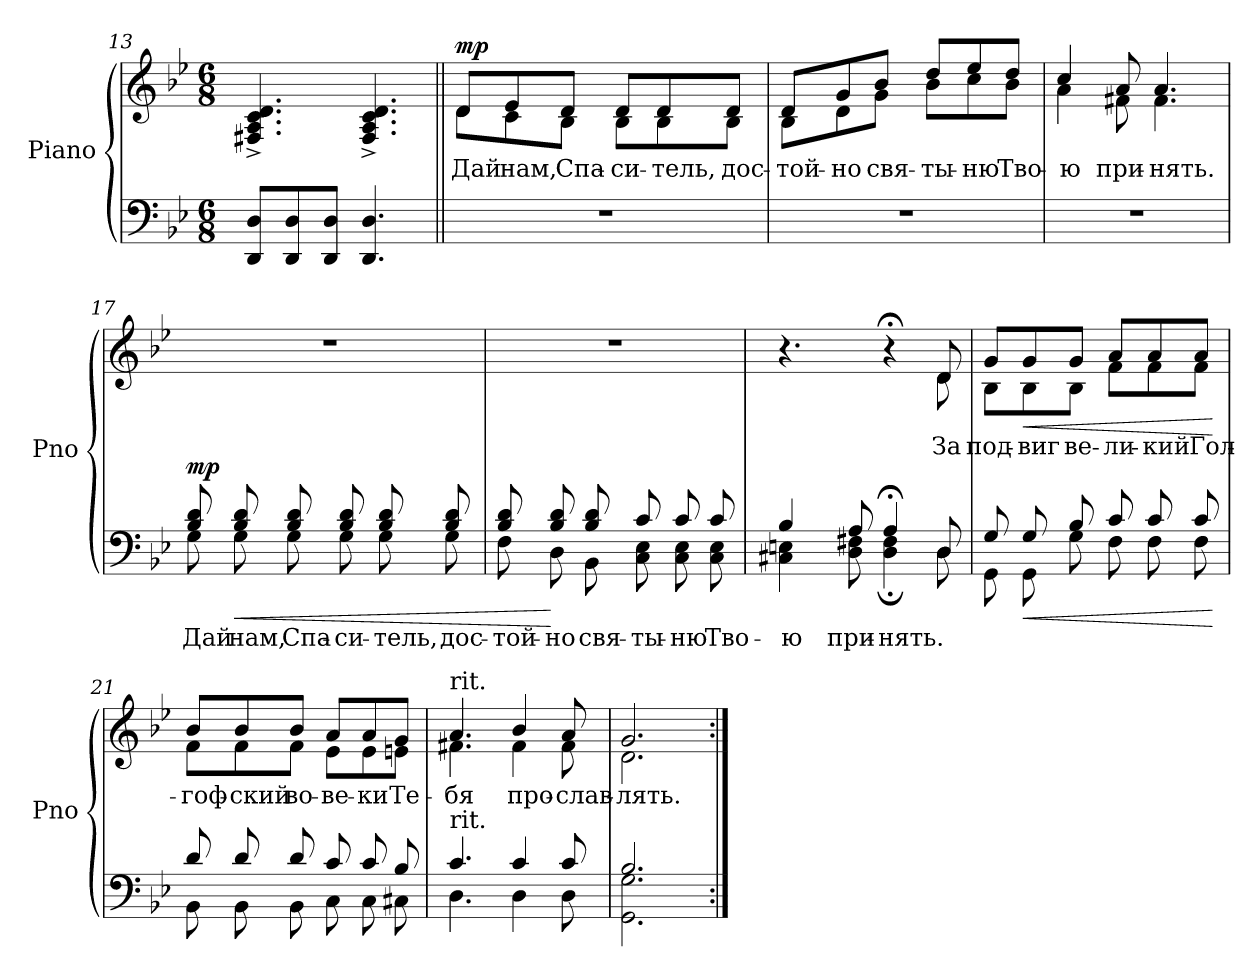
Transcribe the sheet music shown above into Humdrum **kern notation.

**kern	**text	**dynam	**kern	**text	**dynam
*part2	*part2	*part2	*part1	*part1	*part1
*staff2	*staff2	*staff2	*staff1	*staff1	*staff1
*I"Piano	*	*	*I"Piano	*	*
*I'Pno	*	*	*I'Pno	*	*
*clefF4	*	*	*clefG2	*	*
*k[b-e-]	*	*	*k[b-e-]	*	*
*M6/8	*	*	*M6/8	*	*
=13	=13	=13	=13	=13	=13
8DD/ 8D/L	.	.	4.F#X/^ 4.A/^ 4.c/^ 4.d/^	.	.
8DD/ 8D/	.	.	.	.	.
8DD/ 8D/J	.	.	.	.	.
4.DD/ 4.D/	.	.	4.F#/^ 4.A/^ 4.c/^ 4.d/^	.	.
=14||	=14||	=14||	=14||	=14||	=14||
!	!	!	!	!LO:LY:b	!LO:DY:a
*	*	*	*^	*	*
2.r	.	.	8d/L	8d\L	Дай	mp
!	!	!	!	!	!LO:LY:b	!
.	.	.	8e-/	8c\	нам,	.
!	!	!	!	!	!LO:LY:b	!
.	.	.	8d/J	8B-\J	Спа-	.
!	!	!	!	!	!LO:LY:b	!
.	.	.	8d/L	8B-\L	-си-	.
!	!	!	!	!	!LO:LY:b	!
.	.	.	8d/	8B-\	-тель,	.
!	!	!	!	!	!LO:LY:b	!
.	.	.	8d/J	8B-\J	дос-	.
=15	=15	=15	=15	=15	=15	=15
!	!	!	!	!	!LO:LY:b	!
2.r	.	.	8d/L	8B-\L	-той-	.
!	!	!	!	!	!LO:LY:b	!
.	.	.	8g/	8d\	-но	.
!	!	!	!	!	!LO:LY:b	!
.	.	.	8b-/J	8g\J	свя-	.
!	!	!	!	!	!LO:LY:b	!
.	.	.	8dd/L	8b-\L	-ты-	.
!	!	!	!	!	!LO:LY:b	!
.	.	.	8ee-/	8cc\	-ню	.
!	!	!	!	!	!LO:LY:b	!
.	.	.	8dd/J	8b-\J	Тво-	.
=16	=16	=16	=16	=16	=16	=16
!	!	!	!	!	!LO:LY:b	!
2.r	.	.	4cc/	4a\	-ю	.
!	!	!	!	!	!LO:LY:b	!
.	.	.	8a/	8f#X\	при-	.
!	!	!	!	!	!LO:LY:b	!
.	.	.	4.a/	4.f#\	-нять.	.
!!LO:LB:g=z
=17	=17	=17	=17	=17	=17	=17
!	!LO:LY:a	!LO:DY:a	!	!	!	!
*^	*	*	*v	*v	*	*
8B-/ 8d/	8G\	Дай	mp	2.r	.	.
!	!	!LO:LY:a	!LO:HP:b	!	!	!
8B-/ 8d/	8G\	нам,	<	.	.	.
!	!	!LO:LY:a	!	!	!	!
8B-/ 8d/	8G\	Спа-	.	.	.	.
!	!	!LO:LY:a	!	!	!	!
8B-/ 8d/	8G\	-си-	.	.	.	.
!	!	!LO:LY:a	!	!	!	!
8B-/ 8d/	8G\	-тель,	.	.	.	.
!	!	!LO:LY:a	!	!	!	!
8B-/ 8d/	8G\	дос-	.	.	.	.
=18	=18	=18	=18	=18	=18	=18
!	!	!LO:LY:a	!	!	!	!
8B-/ 8d/	8F\	-той-	.	2.r	.	.
!	!	!LO:LY:a	!	!	!	!
8B-/ 8d/	8D\	-но	[	.	.	.
!	!	!LO:LY:a	!	!	!	!
8B-/ 8d/	8BB-\	свя-	.	.	.	.
!	!	!LO:LY:a	!	!	!	!
8c/	8C\ 8E-\	-ты-	.	.	.	.
!	!	!LO:LY:a	!	!	!	!
8c/	8C\ 8E-\	-ню	.	.	.	.
!	!	!LO:LY:a	!	!	!	!
8c/	8C\ 8E-\	Тво-	.	.	.	.
=19	=19	=19	=19	=19	=19	=19
!	!	!LO:LY:a	!	!	!	!
*	*	*	*	*^	*	*
4B-/	4C#X\ 4En\	-ю	.	4.r	8ryy	.	.
!	!	!LO:LY:a	!	!	!	!	!
*	*	*	*	*v	*v	*	*
8A/	8D\ 8F#X\	при-	.	.	.	.
!	!	!LO:LY:a	!	!	!	!
4A;</	4D\; 4F#\;	-нять.	.	4r;<	.	.
!	!	!	!	!	!LO:LY:b	!
*	*	*	*	*^	*	*
8D/	8D\	.	.	8d/	8d\	За	.
!!LO:LB:g=z	!!
=20	=20	=20	=20	=20	=20	=20	=20
!	!	!	!	!	!	!LO:LY:b	!
8G/	8GG\	.	.	8g/L	8B-\L	под-	.
!	!	!	!LO:HP:b	!	!	!LO:LY:b	!LO:HP:b
8G/	8GG\	.	<	8g/	8B-\	-виг	<
!	!	!	!	!	!	!LO:LY:b	!
8B-/	8G\	.	.	8g/J	8B-\J	ве-	.
!	!	!	!	!	!	!LO:LY:b	!
8c/	8F\	.	.	8a/L	8f\L	-ли-	.
!	!	!	!	!	!	!LO:LY:b	!
8c/	8F\	.	.	8a/	8f\	-кий	.
!	!	!	!	!	!	!LO:LY:b	!
8c/	8F\	.	.	8a/J	8f\J	Гол-	.
*v	*v	*	*	*	*	*	*
*	*	*	*v	*v	*	*
.	.	[	.	.	[
=21	=21	=21	=21	=21	=21
*^	*	*	*	*	*
!	!	!	!	!	!LO:LY:b	!
*	*	*	*	*^	*	*
8d/	8BB-\	.	.	8b-/L	8f\L	-гоф-	.
!	!	!	!	!	!	!LO:LY:b	!
8d/	8BB-\	.	.	8b-/	8f\	-ский	.
!	!	!	!	!	!	!LO:LY:b	!
8d/	8BB-\	.	.	8b-/J	8f\J	во-	.
!	!	!	!	!	!	!LO:LY:b	!
8c/	8C\	.	.	8a/L	8e-\L	-ве-	.
!	!	!	!	!	!	!LO:LY:b	!
8c/	8C\	.	.	8a/	8e-\	-ки	.
!	!	!	!	!	!	!LO:LY:b	!
8B-/	8C#X\	.	.	8g/J	8en\J	Те-	.
=22	=22	=22	=22	=22	=22	=22	=22
!	!	!	!	!LO:TX:a:t=rit.	!	!	!
!LO:TX:a:t=rit.	!	!	!	!	!	!	!
!	!	!	!	!	!	!LO:LY:b	!
4.c/	4.D\	.	.	4.a/	4.f#X\	-бя	.
!	!	!	!	!	!	!LO:LY:b	!
4c/	4D\	.	.	4b-/	4f#\	про-	.
!	!	!	!	!	!	!LO:LY:b	!
8c/	8D\	.	.	8a/	8f#\	-слав-	.
=23	=23	=23	=23	=23	=23	=23	=23
!	!	!	!	!	!	!LO:LY:b	!
2.B-/	2.GG\ 2.G\	.	.	2.g/	2.d\	-лять.	.
*v	*v	*	*	*	*	*	*
*	*	*	*v	*v	*	*
=:|!	=:|!	=:|!	=:|!	=:|!	=:|!
*-	*-	*-	*-	*-	*-
